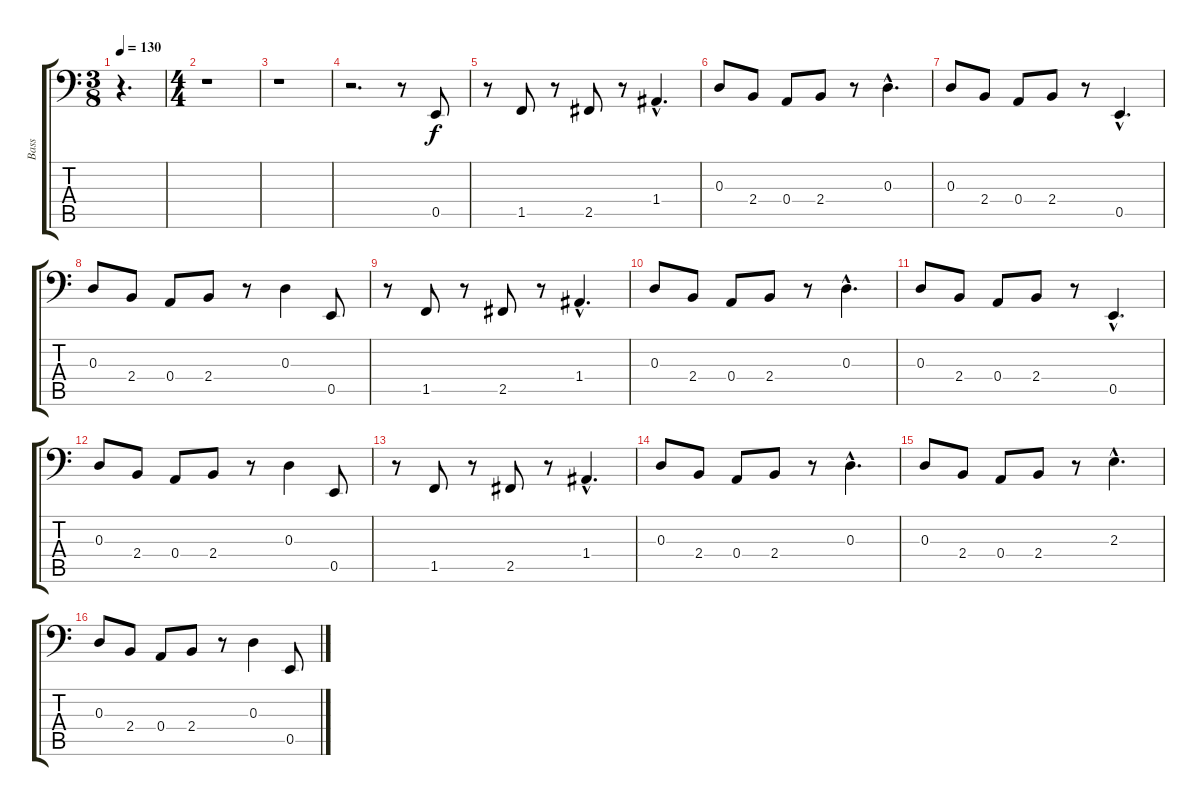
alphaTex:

\track ("Bass" "Bass") {instrument fretlessbass}
\staff {score tabs}
\tuning (C3 G2 D2 A1 E1 B0) {hide}
\ts (3 8)
\tempo 130
\clef f4
\ks c
r.4{d dy f instrument fretlessbass} |
\ts (4 4)
r.1 |
r.1 |
r.2{d} r.8 0.5.8 |
r.8 1.5.8 r.8 2.5.8 r.8 1.4{hac}.4{d} |
0.3.8 2.4.8 0.4.8 2.4.8 r.8 0.3{hac}.4{d} |
0.3.8 2.4.8 0.4.8 2.4.8 r.8 0.5{hac}.4{d} |
0.3.8 2.4.8 0.4.8 2.4.8 r.8 0.3.4 0.5.8 |
r.8 1.5.8 r.8 2.5.8 r.8 1.4{hac}.4{d} |
0.3.8 2.4.8 0.4.8 2.4.8 r.8 0.3{hac}.4{d} |
0.3.8 2.4.8 0.4.8 2.4.8 r.8 0.5{hac}.4{d} |
0.3.8 2.4.8 0.4.8 2.4.8 r.8 0.3.4 0.5.8 |
r.8 1.5.8 r.8 2.5.8 r.8 1.4{hac}.4{d} |
0.3.8 2.4.8 0.4.8 2.4.8 r.8 0.3{hac}.4{d} |
0.3.8 2.4.8 0.4.8 2.4.8 r.8 2.3{hac}.4{d} |
0.3.8 2.4.8 0.4.8 2.4.8 r.8 0.3.4 0.5.8
